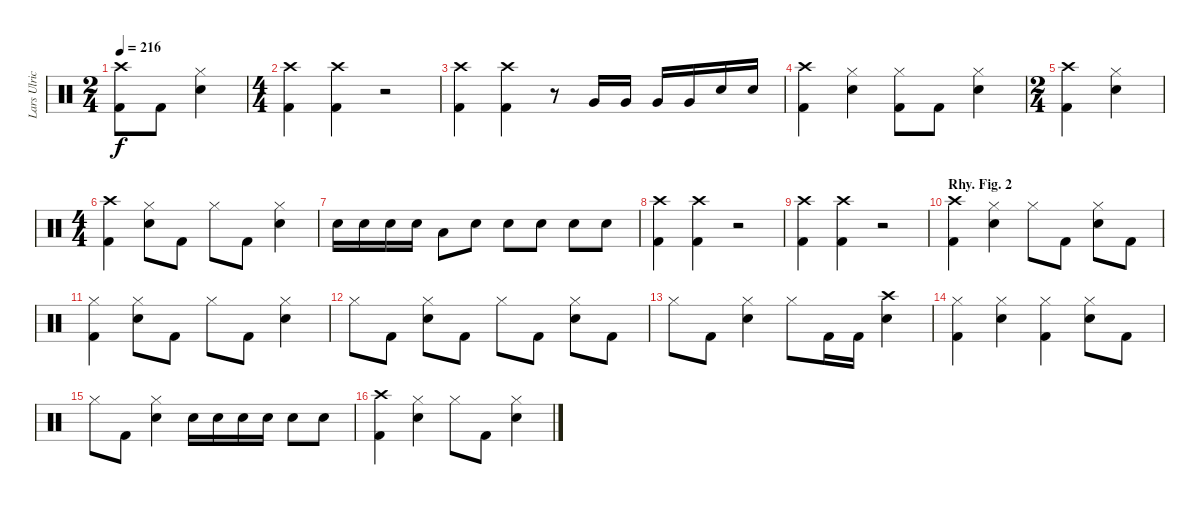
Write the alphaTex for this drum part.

\track ("Lars Ulrich (Drum)" "Lars Ulric") {instrument percussion}
\staff {score}
\articulation defaults
\ts (2 4)
\tempo 216
\clef neutral
\ks c
("Crash high (hit)" "Kick (hit) 2").8{dy f} "Kick (hit) 2".8 ("Hi-Hat (closed)" "Electric Snare (hit)").4 |
\ts (4 4)
("Crash high (hit)" "Kick (hit) 2").4 ("Crash high (hit)" "Kick (hit) 2").4 r.2 |
("Crash high (hit)" "Kick (hit) 2").4 ("Crash high (hit)" "Kick (hit) 2").4 r.8 "Very Low Tom (hit)".16 "Very Low Tom (hit)".16 "Very Low Tom (hit)".16 "Very Low Tom (hit)".16 "Electric Snare (hit)".16 "Electric Snare (hit)".16 |
("Crash high (hit)" "Kick (hit) 2").4 ("Hi-Hat (closed)" "Electric Snare (hit)").4 ("Hi-Hat (closed)" "Kick (hit) 2").8 "Kick (hit) 2".8 ("Hi-Hat (closed)" "Electric Snare (hit)").4 |
\ts (2 4)
("Crash high (hit)" "Kick (hit) 2").4 ("Hi-Hat (closed)" "Electric Snare (hit)").4 |
\ts (4 4)
("Crash high (hit)" "Kick (hit) 2").4 ("Hi-Hat (closed)" "Electric Snare (hit)").8 "Kick (hit) 2".8 "Hi-Hat (closed)".8 "Kick (hit) 2".8 ("Hi-Hat (closed)" "Electric Snare (hit)").4 |
"Electric Snare (hit)".16 "Electric Snare (hit)".16 "Electric Snare (hit)".16 "Electric Snare (hit)".16 "Low Floor Tom (hit)".8 "Electric Snare (hit)".8 "Electric Snare (hit)".8 "Electric Snare (hit)".8 "Electric Snare (hit)".8 "Electric Snare (hit)".8 |
("Crash high (hit)" "Kick (hit) 2").4 ("Crash high (hit)" "Kick (hit) 2").4 r.2 |
("Crash high (hit)" "Kick (hit) 2").4 ("Crash high (hit)" "Kick (hit) 2").4 r.2 |
\section ("" "Rhy. Fig. 2")
("Crash high (hit)" "Kick (hit) 2").4 ("Hi-Hat (closed)" "Electric Snare (hit)").4 "Hi-Hat (closed)".8 "Kick (hit) 2".8 ("Hi-Hat (closed)" "Electric Snare (hit)").8 "Kick (hit) 2".8 |
("Hi-Hat (closed)" "Kick (hit) 2").4 ("Hi-Hat (closed)" "Electric Snare (hit)").8 "Kick (hit) 2".8 "Hi-Hat (closed)".8 "Kick (hit) 2".8 ("Hi-Hat (closed)" "Electric Snare (hit)").4 |
"Hi-Hat (closed)".8 "Kick (hit) 2".8 ("Hi-Hat (closed)" "Electric Snare (hit)").8 "Kick (hit) 2".8 "Hi-Hat (closed)".8 "Kick (hit) 2".8 ("Hi-Hat (closed)" "Electric Snare (hit)").8 "Kick (hit) 2".8 |
"Hi-Hat (closed)".8 "Kick (hit) 2".8 ("Hi-Hat (closed)" "Electric Snare (hit)").4 "Hi-Hat (closed)".8 "Kick (hit) 2".16 "Kick (hit) 2".16 ("Crash high (hit)" "Electric Snare (hit)").4 |
("Hi-Hat (closed)" "Kick (hit) 2").4 ("Hi-Hat (closed)" "Electric Snare (hit)").4 ("Hi-Hat (closed)" "Kick (hit) 2").4 ("Hi-Hat (closed)" "Electric Snare (hit)").8 "Kick (hit) 2".8 |
"Hi-Hat (closed)".8 "Kick (hit) 2".8 ("Hi-Hat (closed)" "Electric Snare (hit)").4 "Electric Snare (hit)".16 "Electric Snare (hit)".16 "Electric Snare (hit)".16 "Electric Snare (hit)".16 "Electric Snare (hit)".8 "Electric Snare (hit)".8 |
("Crash high (hit)" "Kick (hit) 2").4 ("Hi-Hat (closed)" "Electric Snare (hit)").4 "Hi-Hat (closed)".8 "Kick (hit) 2".8 ("Hi-Hat (closed)" "Electric Snare (hit)").4
